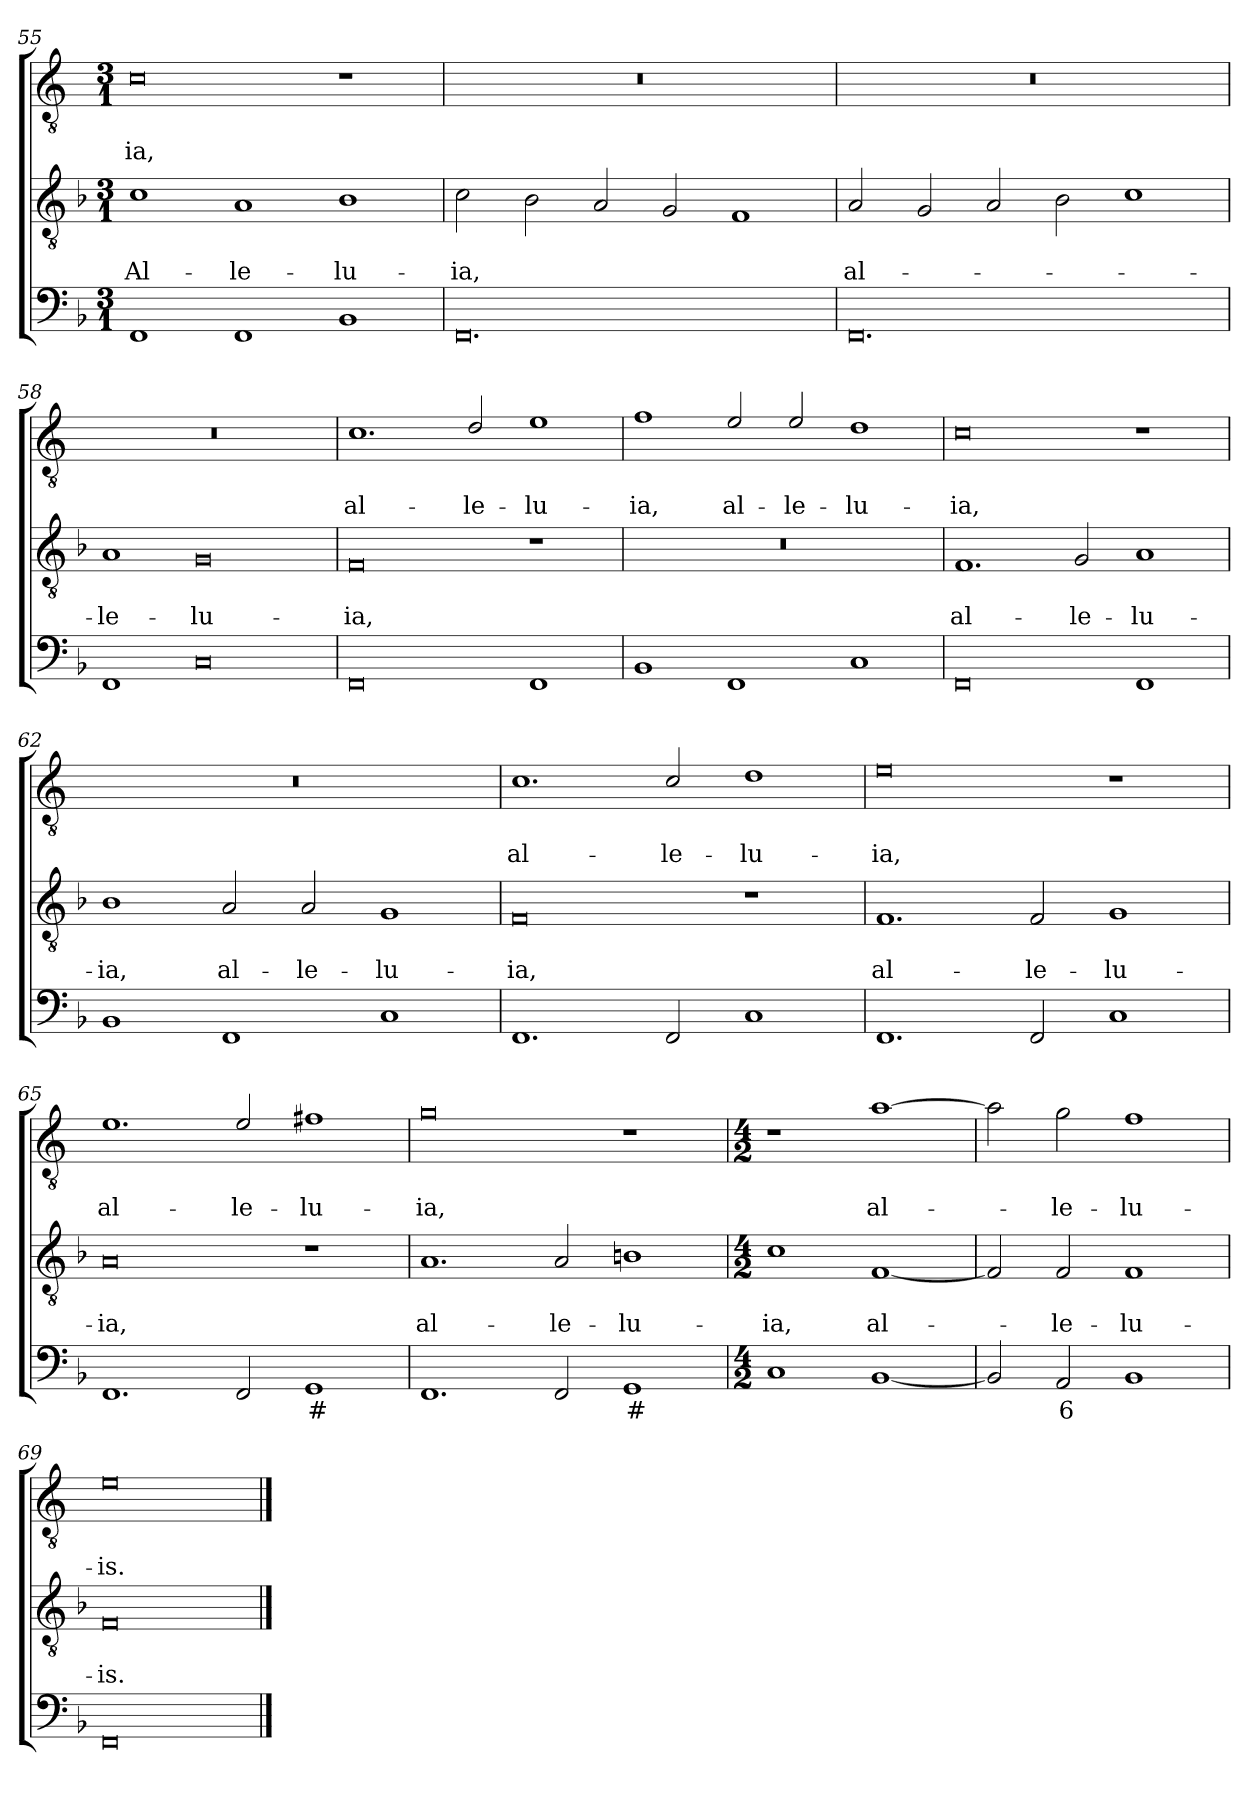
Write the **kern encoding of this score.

**kern	**text	**kern	**text	**text	**kern	**text	**text
*part3	*part3	*part2	*part2	*part2	*part1	*part1	*part1
*staff3	*staff3	*staff2	*staff2	*staff2	*staff1	*staff1	*staff1
*clefF4	*	*clefGv2	*	*	*clefGv2	*	*
*	*	*	*	*	*ITrd4c7	*	*
*k[b-]	*	*k[b-]	*	*	*k[b-]	*	*
*F:	*	*F:	*	*	*F:	*	*
*M3/1	*	*M3/1	*	*	*M3/1	*	*
=55	=55	=55	=55	=55	=55	=55	=55
!	!	!	!	!LO:LY:b	!	!	!LO:LY:b
1FF	.	1c	.	Al-	0F	.	-ia,
!	!	!	!	!LO:LY:b	!	!	!
1FF	.	1A	.	-le-	.	.	.
!	!	!	!	!LO:LY:b	!	!	!
1BB-	.	1B-	.	-lu-	1r	.	.
=56	=56	=56	=56	=56	=56	=56	=56
!	!	!	!	!LO:LY:b	!	!	!
0.FF	.	2c\	.	-ia,	0.r	.	.
.	.	2B-\	.	.	.	.	.
.	.	2A/	.	.	.	.	.
.	.	2G/	.	.	.	.	.
.	.	1F	.	.	.	.	.
!!LO:LB:g=z
=57	=57	=57	=57	=57	=57	=57	=57
!	!	!	!	!LO:LY:b	!	!	!
0.FF	.	2A/	.	al-	0.r	.	.
.	.	2G/	.	.	.	.	.
.	.	2A/	.	.	.	.	.
.	.	2B-\	.	.	.	.	.
.	.	1c	.	.	.	.	.
=58	=58	=58	=58	=58	=58	=58	=58
!	!	!	!	!LO:LY:b	!	!	!
1FF	.	1A	.	-le-	0.r	.	.
!	!	!	!	!LO:LY:b	!	!	!
0C	.	0G	.	-lu-	.	.	.
=59	=59	=59	=59	=59	=59	=59	=59
!	!	!	!	!LO:LY:b	!	!	!LO:LY:b
0FF	.	0F	.	-ia,	1.F	.	al-
!	!	!	!	!	!	!	!LO:LY:b
.	.	.	.	.	2G/	.	-le-
!	!	!	!	!	!	!	!LO:LY:b
1FF	.	1r	.	.	1A	.	-lu-
=60	=60	=60	=60	=60	=60	=60	=60
!	!	!	!	!	!	!	!LO:LY:b
1BB-	.	0.r	.	.	1B-	.	-ia,
!	!	!	!	!	!	!	!LO:LY:b
1FF	.	.	.	.	2A/	.	al-
!	!	!	!	!	!	!	!LO:LY:b
.	.	.	.	.	2A/	.	-le-
!	!	!	!	!	!	!	!LO:LY:b
1C	.	.	.	.	1G	.	-lu-
=61	=61	=61	=61	=61	=61	=61	=61
!	!	!	!	!LO:LY:b	!	!	!LO:LY:b
0FF	.	1.F	.	al-	0F	.	-ia,
!	!	!	!	!LO:LY:b	!	!	!
.	.	2G/	.	-le-	.	.	.
!	!	!	!	!LO:LY:b	!	!	!
1FF	.	1A	.	-lu-	1r	.	.
=62	=62	=62	=62	=62	=62	=62	=62
!	!	!	!	!LO:LY:b	!	!	!
1BB-	.	1B-	.	-ia,	0.r	.	.
!	!	!	!	!LO:LY:b	!	!	!
1FF	.	2A/	.	al-	.	.	.
!	!	!	!	!LO:LY:b	!	!	!
.	.	2A/	.	-le-	.	.	.
!	!	!	!	!LO:LY:b	!	!	!
1C	.	1G	.	-lu-	.	.	.
!!LO:LB:g=z
=63	=63	=63	=63	=63	=63	=63	=63
!	!	!	!	!LO:LY:b	!	!	!LO:LY:b
1.FF	.	0F	.	-ia,	1.F	.	al-
!	!	!	!	!	!	!	!LO:LY:b
2FF/	.	.	.	.	2F/	.	-le-
!	!	!	!	!	!	!	!LO:LY:b
1C	.	1r	.	.	1G	.	-lu-
=64	=64	=64	=64	=64	=64	=64	=64
!	!	!	!	!LO:LY:b	!	!	!LO:LY:b
1.FF	.	1.F	.	al-	0A	.	-ia,
!	!	!	!	!LO:LY:b	!	!	!
2FF/	.	2F/	.	-le-	.	.	.
!	!	!	!	!LO:LY:b	!	!	!
1C	.	1G	.	-lu-	1r	.	.
=65	=65	=65	=65	=65	=65	=65	=65
!	!	!	!	!LO:LY:b	!	!	!LO:LY:b
1.FF	.	0A	.	-ia,	1.A	.	al-
!	!	!	!	!	!	!	!LO:LY:b
2FF/	.	.	.	.	2A/	.	-le-
!	!LO:LY:b	!	!	!	!	!	!LO:LY:b
1GG	#	1r	.	.	1Bn	.	-lu-
=66	=66	=66	=66	=66	=66	=66	=66
!	!	!	!	!LO:LY:b	!	!	!LO:LY:b
1.FF	.	1.A	.	al-	0c	.	-ia,
!	!	!	!	!LO:LY:b	!	!	!
2FF/	.	2A/	.	-le-	.	.	.
!	!LO:LY:b	!	!	!LO:LY:b	!	!	!
1GG	#	1Bn	.	-lu-	1r	.	.
=67	=67	=67	=67	=67	=67	=67	=67
*M4/2	*	*M4/2	*	*	*M4/2	*	*
!	!	!	!	!LO:LY:b	!	!	!
1C	.	1c	.	-ia,	1r	.	.
!	!	!	!	!LO:LY:b	!	!	!LO:LY:b
[1BB-	.	[1F	.	al-	[1d	.	al-
=68	=68	=68	=68	=68	=68	=68	=68
2BB-/]	.	2F/]	.	.	2d\]	.	.
!	!LO:LY:b	!	!	!LO:LY:b	!	!	!LO:LY:b
2AA/	6	2F/	.	-le-	2c\	.	-le-
!	!	!	!	!LO:LY:b	!	!	!LO:LY:b
1BB-	.	1F	.	-lu-	1B-	.	-lu-
=69	=69	=69	=69	=69	=69	=69	=69
!	!	!	!	!LO:LY:b	!	!	!LO:LY:b
0FF	.	0F	.	-is.	0A	.	-is.
==	==	==	==	==	==	==	==
*-	*-	*-	*-	*-	*-	*-	*-
